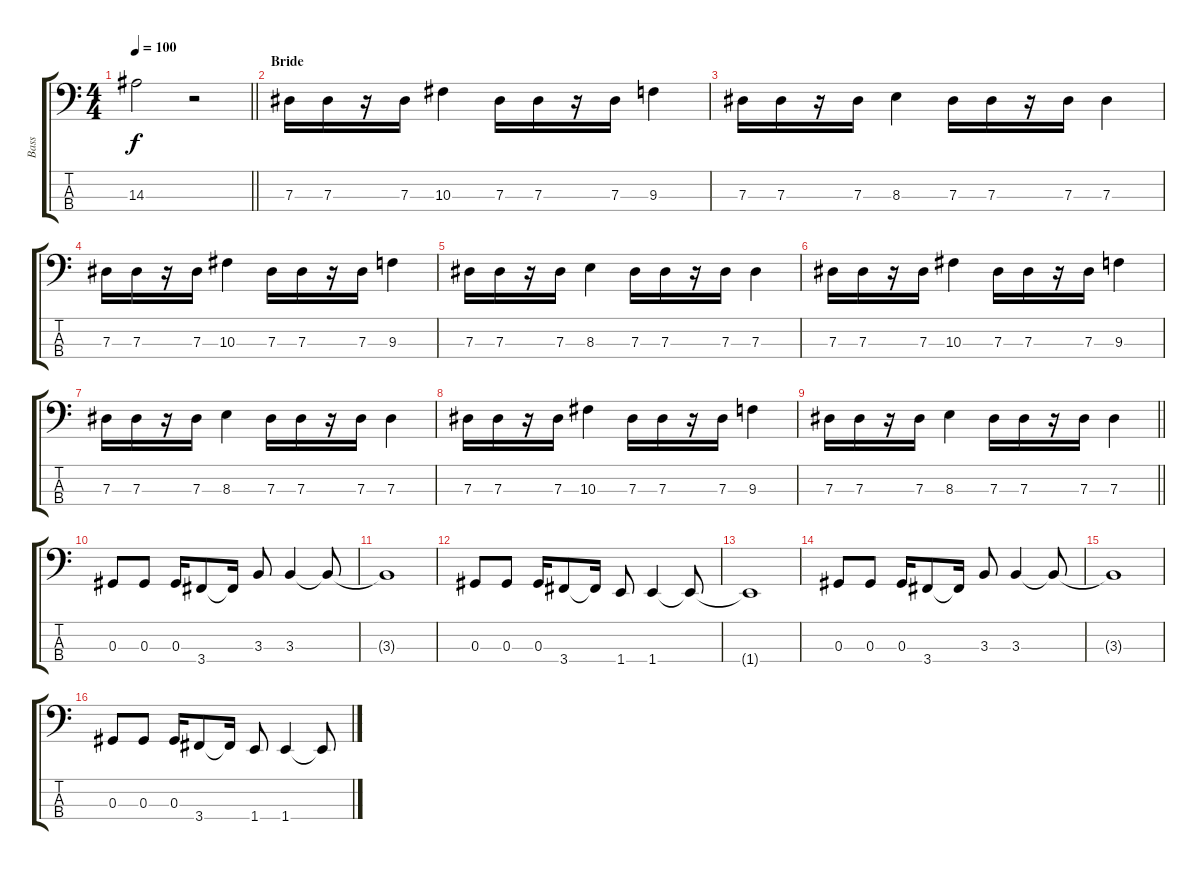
\track ("Bass" "Bass") {instrument electricbassfinger}
\staff {score tabs}
\tuning (Gb2 Db2 Ab1 Eb1) {hide}
\ts (4 4)
\tempo 100
\clef f4
\barLineRight lightlight
\ks c
14.3{t}.2{dy f} r.2 |
\section ("" "Bride")
7.3.16 7.3.16 r.16 7.3.16 10.3.4 7.3.16 7.3.16 r.16 7.3.16 9.3.4 |
7.3.16 7.3.16 r.16 7.3.16 8.3.4 7.3.16 7.3.16 r.16 7.3.16 7.3.4 |
7.3.16 7.3.16 r.16 7.3.16 10.3.4 7.3.16 7.3.16 r.16 7.3.16 9.3.4 |
7.3.16 7.3.16 r.16 7.3.16 8.3.4 7.3.16 7.3.16 r.16 7.3.16 7.3.4 |
7.3.16 7.3.16 r.16 7.3.16 10.3.4 7.3.16 7.3.16 r.16 7.3.16 9.3.4 |
7.3.16 7.3.16 r.16 7.3.16 8.3.4 7.3.16 7.3.16 r.16 7.3.16 7.3.4 |
7.3.16 7.3.16 r.16 7.3.16 10.3.4 7.3.16 7.3.16 r.16 7.3.16 9.3.4 |
\barLineRight lightlight
7.3.16 7.3.16 r.16 7.3.16 8.3.4 7.3.16 7.3.16 r.16 7.3.16 7.3.4 |
0.3.8 0.3.8 0.3.16 3.4.8 3.4{t}.16 3.3.8 3.3.4 3.3{t}.8 |
3.3{t}.1 |
0.3.8 0.3.8 0.3.16 3.4.8 3.4{t}.16 1.4.8 1.4.4 1.4{t}.8 |
1.4{t}.1 |
0.3.8 0.3.8 0.3.16 3.4.8 3.4{t}.16 3.3.8 3.3.4 3.3{t}.8 |
3.3{t}.1 |
0.3.8 0.3.8 0.3.16 3.4.8 3.4{t}.16 1.4.8 1.4.4 1.4{t}.8
